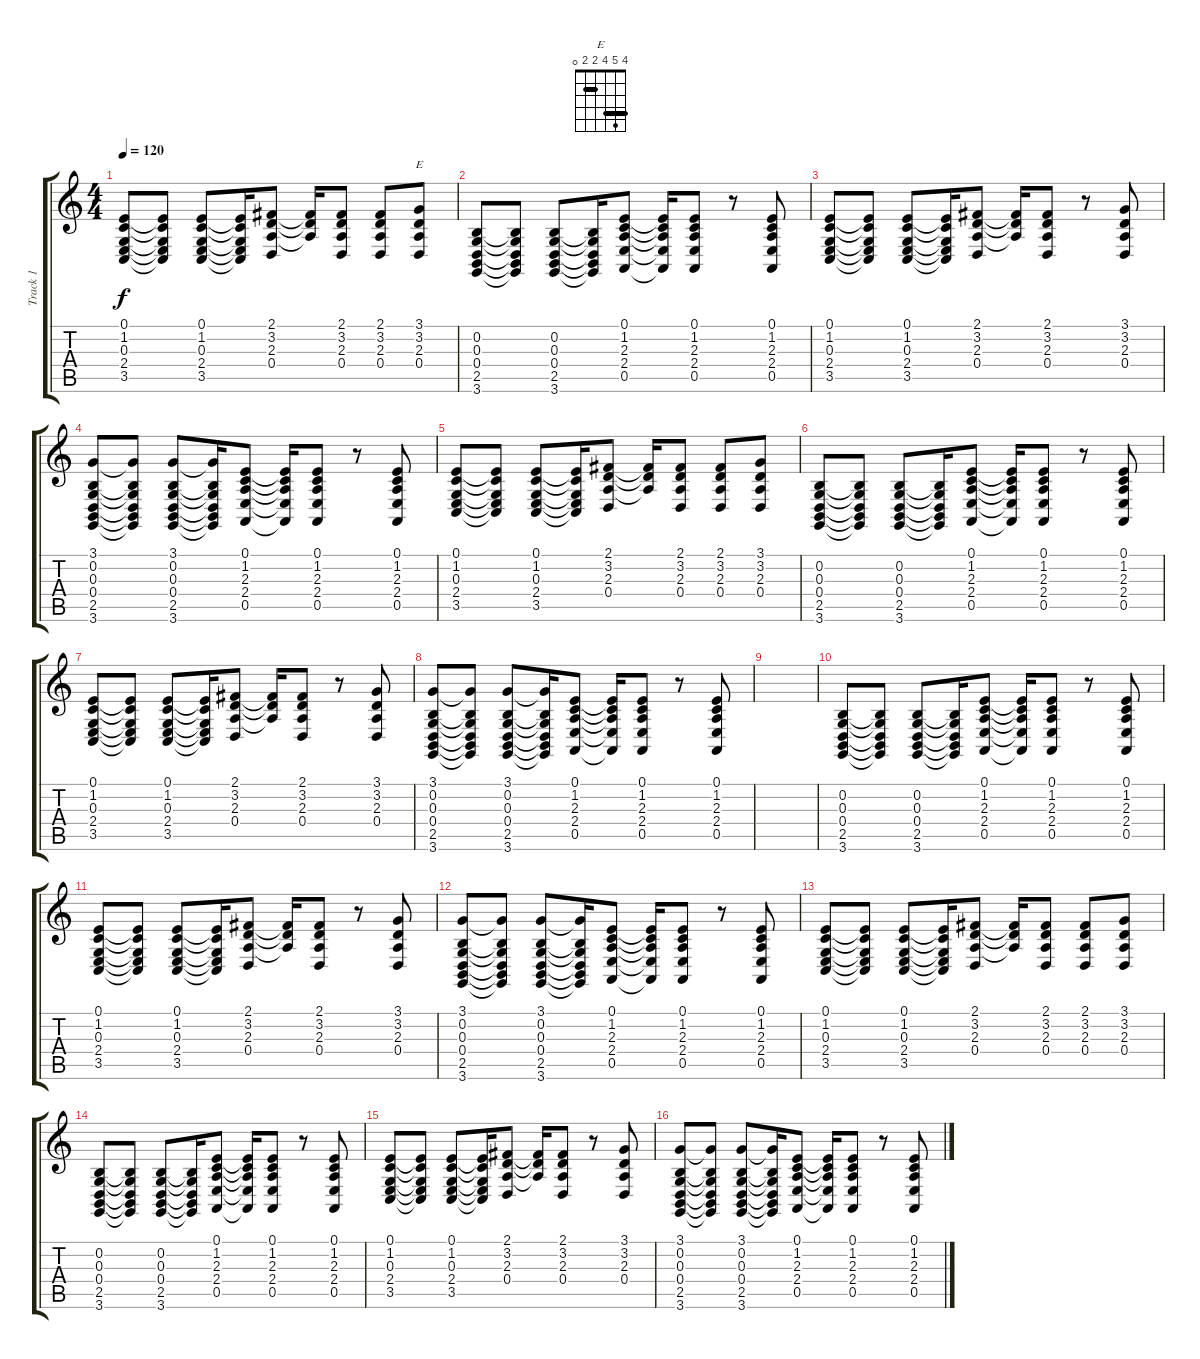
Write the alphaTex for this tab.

\track ("Track 1" "Track 1") {instrument electricpiano1}
\staff {score tabs}
\tuning (E4 B3 G3 D3 A2 E2) {hide}
\chord ("E" 4 5 4 2 2 0) {barre (2 4)}
\ts (4 4)
\tempo 120
\clef g2
\ks c
(0.1 1.2 0.3 2.4 3.5).8{dy f} (0.1{t} 1.2{t} 0.3{t} 2.4{t} 3.5{t}).8 (0.1 1.2 0.3 2.4 3.5).8 (0.1{t} 1.2{t} 0.3{t} 2.4{t} 3.5{t}).16 (2.1 3.2 2.3 0.4).8 (2.1{t} 3.2{t} 2.3{t}).16 (2.1 3.2 2.3 0.4).8 (2.1 3.2 2.3 0.4).8 (3.1 3.2 2.3 0.4).8{ch "E"} |
(0.2 0.3 0.4 2.5 3.6).8 (0.2{t} 0.3{t} 0.4{t} 2.5{t} 3.6{t}).8 (0.2 0.3 0.4 2.5 3.6).8 (0.2{t} 0.3{t} 0.4{t} 2.5{t} 3.6{t}).16 (0.1 1.2 2.3 2.4 0.5).8 (0.1{t} 1.2{t} 2.3{t} 2.4{t} 0.5{t}).16 (0.1 1.2 2.3 2.4 0.5).8 r.8 (0.1 1.2 2.3 2.4 0.5).8 |
(0.1 1.2 0.3 2.4 3.5).8 (0.1{t} 1.2{t} 0.3{t} 2.4{t} 3.5{t}).8 (0.1 1.2 0.3 2.4 3.5).8 (0.1{t} 1.2{t} 0.3{t} 2.4{t} 3.5{t}).16 (2.1 3.2 2.3 0.4).8 (2.1{t} 3.2{t} 2.3{t}).16 (2.1 3.2 2.3 0.4).8 r.8 (3.1 3.2 2.3 0.4).8 |
(3.1 0.2 0.3 0.4 2.5 3.6).8 (3.1{t} 0.2{t} 0.3{t} 0.4{t} 2.5{t} 3.6{t}).8 (3.1 0.2 0.3 0.4 2.5 3.6).8 (3.1{t} 0.2{t} 0.3{t} 0.4{t} 2.5{t} 3.6{t}).16 (0.1 1.2 2.3 2.4 0.5).8 (0.1{t} 1.2{t} 2.3{t} 2.4{t} 0.5{t}).16 (0.1 1.2 2.3 2.4 0.5).8 r.8 (0.1 1.2 2.3 2.4 0.5).8 |
(0.1 1.2 0.3 2.4 3.5).8 (0.1{t} 1.2{t} 0.3{t} 2.4{t} 3.5{t}).8 (0.1 1.2 0.3 2.4 3.5).8 (0.1{t} 1.2{t} 0.3{t} 2.4{t} 3.5{t}).16 (2.1 3.2 2.3 0.4).8 (2.1{t} 3.2{t} 2.3{t}).16 (2.1 3.2 2.3 0.4).8 (2.1 3.2 2.3 0.4).8 (3.1 3.2 2.3 0.4).8 |
(0.2 0.3 0.4 2.5 3.6).8 (0.2{t} 0.3{t} 0.4{t} 2.5{t} 3.6{t}).8 (0.2 0.3 0.4 2.5 3.6).8 (0.2{t} 0.3{t} 0.4{t} 2.5{t} 3.6{t}).16 (0.1 1.2 2.3 2.4 0.5).8 (0.1{t} 1.2{t} 2.3{t} 2.4{t} 0.5{t}).16 (0.1 1.2 2.3 2.4 0.5).8 r.8 (0.1 1.2 2.3 2.4 0.5).8 |
(0.1 1.2 0.3 2.4 3.5).8 (0.1{t} 1.2{t} 0.3{t} 2.4{t} 3.5{t}).8 (0.1 1.2 0.3 2.4 3.5).8 (0.1{t} 1.2{t} 0.3{t} 2.4{t} 3.5{t}).16 (2.1 3.2 2.3 0.4).8 (2.1{t} 3.2{t} 2.3{t}).16 (2.1 3.2 2.3 0.4).8 r.8 (3.1 3.2 2.3 0.4).8 |
(3.1 0.2 0.3 0.4 2.5 3.6).8 (3.1{t} 0.2{t} 0.3{t} 0.4{t} 2.5{t} 3.6{t}).8 (3.1 0.2 0.3 0.4 2.5 3.6).8 (3.1{t} 0.2{t} 0.3{t} 0.4{t} 2.5{t} 3.6{t}).16 (0.1 1.2 2.3 2.4 0.5).8 (0.1{t} 1.2{t} 2.3{t} 2.4{t} 0.5{t}).16 (0.1 1.2 2.3 2.4 0.5).8 r.8 (0.1 1.2 2.3 2.4 0.5).8 |
|
(0.2 0.3 0.4 2.5 3.6).8 (0.2{t} 0.3{t} 0.4{t} 2.5{t} 3.6{t}).8 (0.2 0.3 0.4 2.5 3.6).8 (0.2{t} 0.3{t} 0.4{t} 2.5{t} 3.6{t}).16 (0.1 1.2 2.3 2.4 0.5).8 (0.1{t} 1.2{t} 2.3{t} 2.4{t} 0.5{t}).16 (0.1 1.2 2.3 2.4 0.5).8 r.8 (0.1 1.2 2.3 2.4 0.5).8 |
(0.1 1.2 0.3 2.4 3.5).8 (0.1{t} 1.2{t} 0.3{t} 2.4{t} 3.5{t}).8 (0.1 1.2 0.3 2.4 3.5).8 (0.1{t} 1.2{t} 0.3{t} 2.4{t} 3.5{t}).16 (2.1 3.2 2.3 0.4).8 (2.1{t} 3.2{t} 2.3{t}).16 (2.1 3.2 2.3 0.4).8 r.8 (3.1 3.2 2.3 0.4).8 |
(3.1 0.2 0.3 0.4 2.5 3.6).8 (3.1{t} 0.2{t} 0.3{t} 0.4{t} 2.5{t} 3.6{t}).8 (3.1 0.2 0.3 0.4 2.5 3.6).8 (3.1{t} 0.2{t} 0.3{t} 0.4{t} 2.5{t} 3.6{t}).16 (0.1 1.2 2.3 2.4 0.5).8 (0.1{t} 1.2{t} 2.3{t} 2.4{t} 0.5{t}).16 (0.1 1.2 2.3 2.4 0.5).8 r.8 (0.1 1.2 2.3 2.4 0.5).8 |
(0.1 1.2 0.3 2.4 3.5).8 (0.1{t} 1.2{t} 0.3{t} 2.4{t} 3.5{t}).8 (0.1 1.2 0.3 2.4 3.5).8 (0.1{t} 1.2{t} 0.3{t} 2.4{t} 3.5{t}).16 (2.1 3.2 2.3 0.4).8 (2.1{t} 3.2{t} 2.3{t}).16 (2.1 3.2 2.3 0.4).8 (2.1 3.2 2.3 0.4).8 (3.1 3.2 2.3 0.4).8 |
(0.2 0.3 0.4 2.5 3.6).8 (0.2{t} 0.3{t} 0.4{t} 2.5{t} 3.6{t}).8 (0.2 0.3 0.4 2.5 3.6).8 (0.2{t} 0.3{t} 0.4{t} 2.5{t} 3.6{t}).16 (0.1 1.2 2.3 2.4 0.5).8 (0.1{t} 1.2{t} 2.3{t} 2.4{t} 0.5{t}).16 (0.1 1.2 2.3 2.4 0.5).8 r.8 (0.1 1.2 2.3 2.4 0.5).8 |
(0.1 1.2 0.3 2.4 3.5).8{volume 9} (0.1{t} 1.2{t} 0.3{t} 2.4{t} 3.5{t}).8 (0.1 1.2 0.3 2.4 3.5).8 (0.1{t} 1.2{t} 0.3{t} 2.4{t} 3.5{t}).16 (2.1 3.2 2.3 0.4).8 (2.1{t} 3.2{t} 2.3{t}).16 (2.1 3.2 2.3 0.4).8 r.8 (3.1 3.2 2.3 0.4).8 |
(3.1 0.2 0.3 0.4 2.5 3.6).8{volume 6} (3.1{t} 0.2{t} 0.3{t} 0.4{t} 2.5{t} 3.6{t}).8 (3.1 0.2 0.3 0.4 2.5 3.6).8 (3.1{t} 0.2{t} 0.3{t} 0.4{t} 2.5{t} 3.6{t}).16 (0.1 1.2 2.3 2.4 0.5).8 (0.1{t} 1.2{t} 2.3{t} 2.4{t} 0.5{t}).16 (0.1 1.2 2.3 2.4 0.5).8 r.8 (0.1 1.2 2.3 2.4 0.5).8
